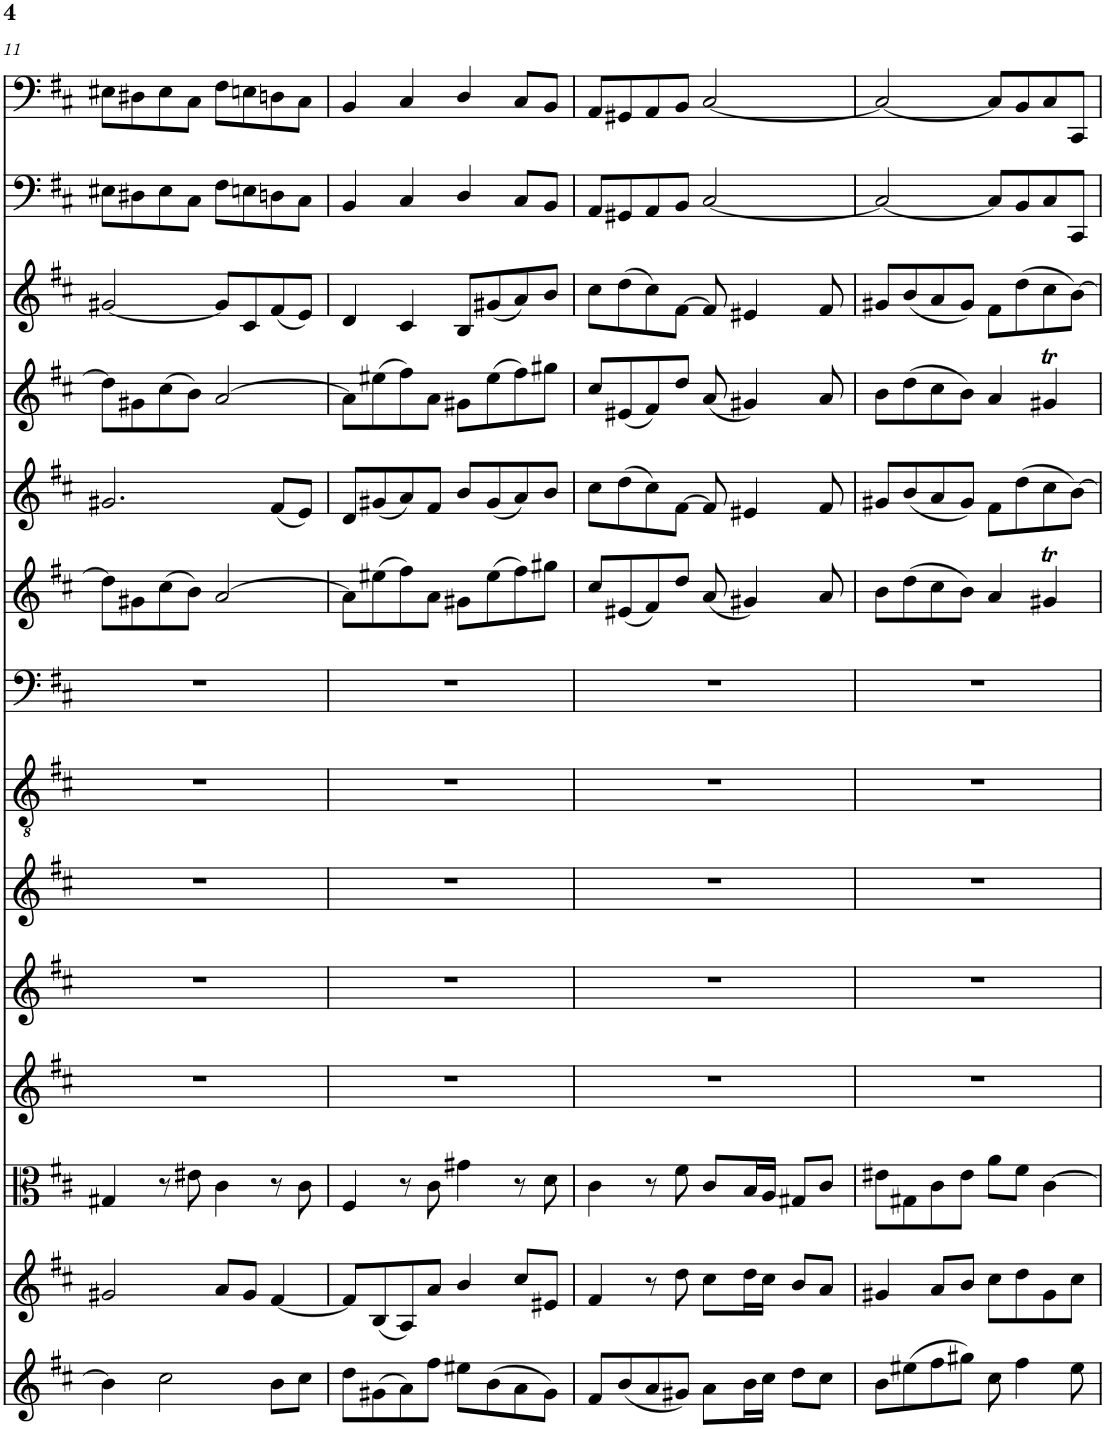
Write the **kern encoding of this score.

**kern	**kern	**kern	**kern	**kern	**kern	**kern	**kern	**kern	**kern	**kern	**kern	**kern	**kern
*part14	*part13	*part12	*part11	*part10	*part9	*part8	*part7	*part6	*part5	*part4	*part3	*part2	*part1
*staff14	*staff13	*staff12	*staff11	*staff10	*staff9	*staff8	*staff7	*staff6	*staff5	*staff4	*staff3	*staff2	*staff1
*I"Piano	*I"Piano	*I"Piano	*I"Piano	*I"Piano	*I"Piano	*I"Piano	*I"Piano	*I"Piano	*I"Piano	*I"Piano	*I"Piano	*I"Piano	*I"Piano
*I'Pno	*I'Pno	*I'Pno	*I'Pno	*I'Pno	*I'Pno	*I'Pno	*I'Pno	*I'Pno	*I'Pno	*I'Pno	*I'Pno	*I'Pno	*I'Pno
!!LO:PB:g=z
*clefG2	*clefG2	*clefC3	*clefG2	*clefG2	*clefG2	*clefGv2	*clefF4	*clefG2	*clefG2	*clefG2	*clefG2	*clefF4	*clefF4
*k[f#c#]	*k[f#c#]	*k[f#c#]	*k[f#c#]	*k[f#c#]	*k[f#c#]	*k[f#c#]	*k[f#c#]	*k[f#c#]	*k[f#c#]	*k[f#c#]	*k[f#c#]	*k[f#c#]	*k[f#c#]
*b:	*b:	*b:	*b:	*b:	*b:	*b:	*b:	*b:	*b:	*b:	*b:	*b:	*b:
*M4/4	*M4/4	*M4/4	*M4/4	*M4/4	*M4/4	*M4/4	*M4/4	*M4/4	*M4/4	*M4/4	*M4/4	*M4/4	*M4/4
=11	=11	=11	=11	=11	=11	=11	=11	=11	=11	=11	=11	=11	=11
4b\]	2g#X/	4G#X/	1r	1r	1r	1r	1r	8dd\L]	2.g#X/	8dd\L]	[2g#X/	8E#X\L	8E#X\L
.	.	.	.	.	.	.	.	8g#X\	.	8g#X\	.	8D#X\	8D#X\
2cc#\	.	8r	.	.	.	.	.	(8cc#\	.	(8cc#\	.	8E#\	8E#\
.	.	8e#X\	.	.	.	.	.	8b\J)	.	8b\J)	.	8C#\J	8C#\J
.	8a/L	4c#\	.	.	.	.	.	[2a/	.	[2a/	8g#/L]	8F#\L	8F#\L
.	8g#/J	.	.	.	.	.	.	.	.	.	8c#/	8En\	8En\
8b\L	[4f#/	8r	.	.	.	.	.	.	(8f#/L	.	(8f#/	8Dn\	8Dn\
8cc#\J	.	8c#\	.	.	.	.	.	.	8e/J)	.	8e/J)	8C#\J	8C#\J
=12	=12	=12	=12	=12	=12	=12	=12	=12	=12	=12	=12	=12	=12
8dd\L	8f#/L]	4F#/	1r	1r	1r	1r	1r	8a\L]	8d/L	8a\L]	4d/	4BB/	4BB/
(8g#X\	(8B/	.	.	.	.	.	.	(8ee#X\	(8g#X/	(8ee#X\	.	.	.
8a\)	8A/)	8r	.	.	.	.	.	8ff#\)	8a/)	8ff#\)	4c#/	4C#/	4C#/
8ff#\J	8a/J	8c#\	.	.	.	.	.	8a\J	8f#/J	8a\J	.	.	.
8ee#X\L	4b/	4g#X\	.	.	.	.	.	8g#X\L	8b/L	8g#X\L	8B/L	4D/	4D/
(8b\	.	.	.	.	.	.	.	(8ee#\	(8g#/	(8ee#\	(8g#X/	.	.
8a\	8cc#/L	8r	.	.	.	.	.	8ff#\)	8a/)	8ff#\)	8a/)	8C#/L	8C#/L
8g#\J)	8e#X/J	8d\	.	.	.	.	.	8gg#X\J	8b/J	8gg#X\J	8b/J	8BB/J	8BB/J
=13	=13	=13	=13	=13	=13	=13	=13	=13	=13	=13	=13	=13	=13
8f#/L	4f#/	4c#\	1r	1r	1r	1r	1r	8cc#/L	8cc#\L	8cc#/L	8cc#\L	8AA/L	8AA/L
(8b/	.	.	.	.	.	.	.	(8e#X/	(8dd\	(8e#X/	(8dd\	8GG#X/	8GG#X/
8a/	8r	8r	.	.	.	.	.	8f#/)	8cc#\)	8f#/)	8cc#\)	8AA/	8AA/
8g#X/J)	8dd\	8f#\	.	.	.	.	.	8dd/J	[8f#\J	8dd/J	[8f#\J	8BB/J	8BB/J
8a\L	8cc#\L	8c#/L	.	.	.	.	.	(8a/	8f#/]	(8a/	8f#/]	[2C#/	[2C#/
16b\L	16dd\L	16B/L	.	.	.	.	.	4g#X/)	4e#X/	4g#X/)	4e#X/	.	.
16cc#\JJ	16cc#\JJ	16A/JJ	.	.	.	.	.	.	.	.	.	.	.
8dd\L	8b/L	8G#X/L	.	.	.	.	.	.	.	.	.	.	.
8cc#\J	8a/J	8c#/J	.	.	.	.	.	8a/	8f#/	8a/	8f#/	.	.
=14	=14	=14	=14	=14	=14	=14	=14	=14	=14	=14	=14	=14	=14
8b\L	4g#X/	8e#X\L	1r	1r	1r	1r	1r	8b\L	8g#X/L	8b\L	8g#X/L	2C#/_	2C#/_
(8ee#X\	.	8G#X\	.	.	.	.	.	(8dd\	(8b/	(8dd\	(8b/	.	.
8ff#\	8a/L	8c#\	.	.	.	.	.	8cc#\	8a/	8cc#\	8a/	.	.
8gg#X\J)	8b/J	8e#\J	.	.	.	.	.	8b\J)	8g#/J)	8b\J)	8g#/J)	.	.
8cc#\	8cc#\L	8a\L	.	.	.	.	.	4a/	8f#\L	4a/	8f#\L	8C#/L]	8C#/L]
4ff#\	8dd\	8f#\J	.	.	.	.	.	.	(8dd\	.	(8dd\	8BB/	8BB/
.	8g#\	[4c#\	.	.	.	.	.	4g#Xt/	8cc#\	4g#Xt/	8cc#\	8C#/	8C#/
8ee#\	8cc#\J	.	.	.	.	.	.	.	[8b\J)	.	[8b\J)	8CC#/J	8CC#/J
=	=	=	=	=	=	=	=	=	=	=	=	=	=
*-	*-	*-	*-	*-	*-	*-	*-	*-	*-	*-	*-	*-	*-
